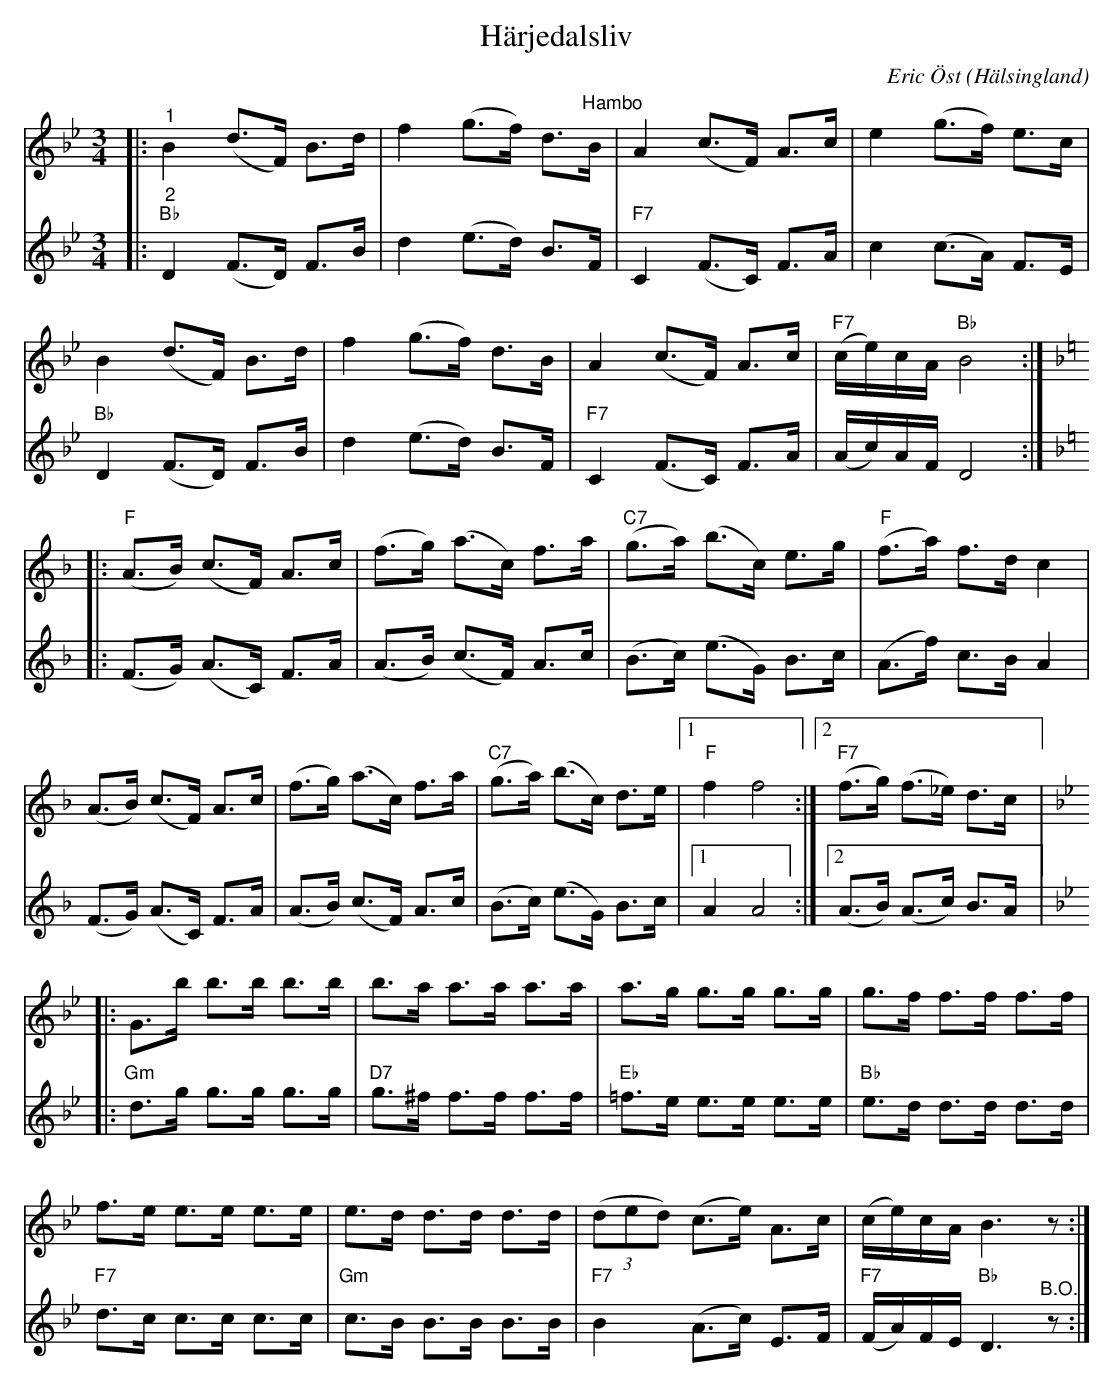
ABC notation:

X:1
T:Härjedalsliv
C:Eric Öst
O:Hälsingland
L:1/8
M:3/4
K:Bb
V:1
|:"^1" B2 (d>F) B>d | f2 (g>f) d>"^Hambo"B | A2 (c>F) A>c | e2 (g>f) e>c |
B2 (d>F) B>d | f2 (g>f) d>B | A2 (c>F) A>c |"F7" (c/e/)c/A/"Bb" B4 ::
[K:F]"F" (A>B) (c>F) A>c | (f>g) (a>c) f>a |"C7" (g>a) (b>c) e>g |"F" (f>a) f>d c2 |
(A>B) (c>F) A>c | (f>g) (a>c) f>a | "C7" (g>a) (b>c) d>e |1"F" f2 f4 :|2"F7" (f>g) (f>_e) d>c |:
[K:Bb] G>b b>b b>b | b>a a>a a>a | a>g g>g g>g | g>f f>f f>f |
f>e e>e e>e | e>d d>d d>d | (3(ded) (c>e) A>c | (c/e/)c/A/ B3 z :|
V:2
|:"^2""Bb" D2 (F>D) F>B | d2 (e>d) B>F |"F7" C2 (F>C) F>A | c2 (c>A) F>E |
"Bb" D2 (F>D) F>B | d2 (e>d) B>F |"F7" C2 (F>C) F>A | (A/c/)A/F/ D4 ::
[K:F] (F>G) (A>C) F>A | (A>B) (c>F) A>c | (B>c) (e>G) B>c | (A>f) c>B A2 |
(F>G) (A>C) F>A | (A>B) (c>F) A>c | (B>c) (e>G) B>c |1 A2 A4 :|2 (A>B) (A>c) B>A |:
[K:Bb]"Gm" d>g g>g g>g |"D7" g>^f f>f f>f |"Eb" =f>e e>e e>e | "Bb" e>d d>d d>d |
"F7" d>c c>c c>c |"Gm" c>B B>B B>B |"F7" B2 (A>c) E>F | "F7" (F/A/)F/E/"Bb" D3"^B.O." z :|
